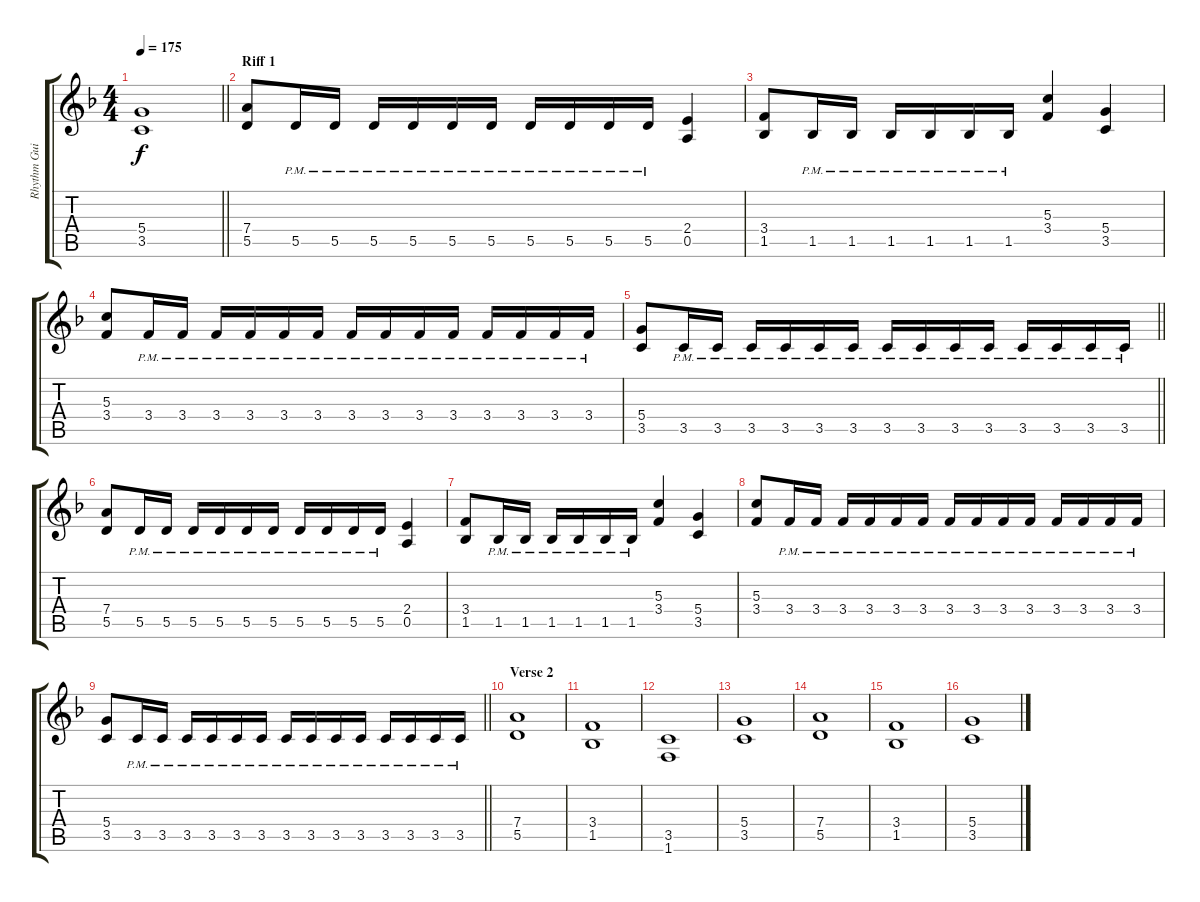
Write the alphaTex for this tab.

\track ("Rhythm Guitar 1: Juha-Pekka Alanen" "Rhythm Gui") {instrument distortionguitar}
\staff {score tabs}
\tuning (E4 B3 G3 D3 A2 E2) {hide}
\ts (4 4)
\tempo 175
\clef g2
\barLineRight lightlight
\ks dminor
(5.4{t} 3.5{t}).1{dy f} |
\section ("" "Riff 1")
(7.4 5.5).8 5.5{pm}.16 5.5{pm}.16 5.5{pm}.16 5.5{pm}.16 5.5{pm}.16 5.5{pm}.16 5.5{pm}.16 5.5{pm}.16 5.5{pm}.16 5.5{pm}.16 (2.4 0.5).4 |
(3.4 1.5).8 1.5{pm}.16 1.5{pm}.16 1.5{pm}.16 1.5{pm}.16 1.5{pm}.16 1.5{pm}.16 (5.3 3.4).4 (5.4 3.5).4 |
(5.3 3.4).8 3.4{pm}.16 3.4{pm}.16 3.4{pm}.16 3.4{pm}.16 3.4{pm}.16 3.4{pm}.16 3.4{pm}.16 3.4{pm}.16 3.4{pm}.16 3.4{pm}.16 3.4{pm}.16 3.4{pm}.16 3.4{pm}.16 3.4{pm}.16 |
\barLineRight lightlight
(5.4 3.5).8 3.5{pm}.16 3.5{pm}.16 3.5{pm}.16 3.5{pm}.16 3.5{pm}.16 3.5{pm}.16 3.5{pm}.16 3.5{pm}.16 3.5{pm}.16 3.5{pm}.16 3.5{pm}.16 3.5{pm}.16 3.5{pm}.16 3.5{pm}.16 |
(7.4 5.5).8 5.5{pm}.16 5.5{pm}.16 5.5{pm}.16 5.5{pm}.16 5.5{pm}.16 5.5{pm}.16 5.5{pm}.16 5.5{pm}.16 5.5{pm}.16 5.5{pm}.16 (2.4 0.5).4 |
(3.4 1.5).8 1.5{pm}.16 1.5{pm}.16 1.5{pm}.16 1.5{pm}.16 1.5{pm}.16 1.5{pm}.16 (5.3 3.4).4 (5.4 3.5).4 |
(5.3 3.4).8 3.4{pm}.16 3.4{pm}.16 3.4{pm}.16 3.4{pm}.16 3.4{pm}.16 3.4{pm}.16 3.4{pm}.16 3.4{pm}.16 3.4{pm}.16 3.4{pm}.16 3.4{pm}.16 3.4{pm}.16 3.4{pm}.16 3.4{pm}.16 |
\barLineRight lightlight
(5.4 3.5).8 3.5{pm}.16 3.5{pm}.16 3.5{pm}.16 3.5{pm}.16 3.5{pm}.16 3.5{pm}.16 3.5{pm}.16 3.5{pm}.16 3.5{pm}.16 3.5{pm}.16 3.5{pm}.16 3.5{pm}.16 3.5{pm}.16 3.5{pm}.16 |
\section ("" "Verse 2")
(7.4 5.5).1 |
(3.4 1.5).1 |
(3.5 1.6).1 |
(5.4 3.5).1 |
(7.4 5.5).1 |
(3.4 1.5).1 |
(5.4 3.5).1
